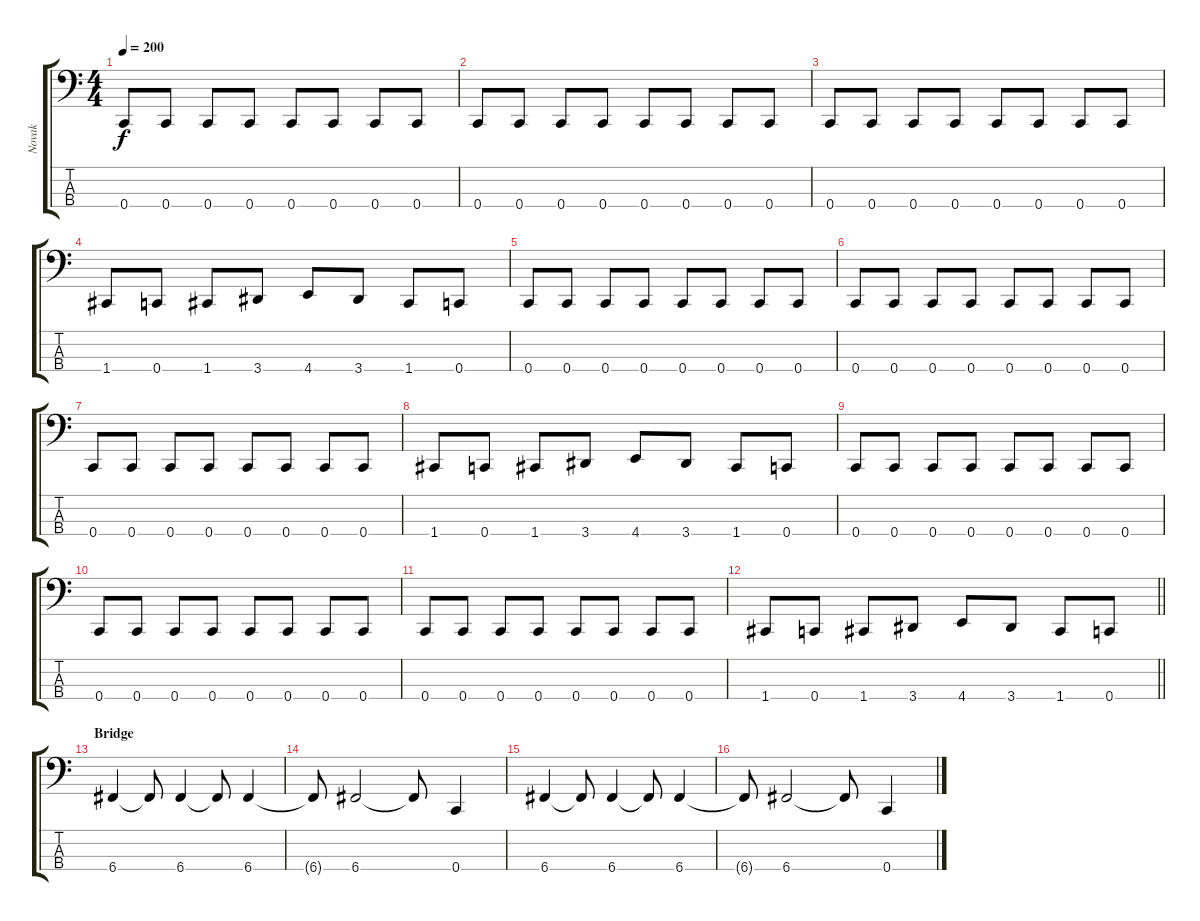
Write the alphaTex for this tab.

\track ("Novak" "Novak") {instrument electricbasspick}
\staff {score tabs}
\tuning (Eb2 Bb1 F1 C1) {hide}
\ts (4 4)
\tempo 200
\clef f4
\ks c
0.4.8{dy f} 0.4.8 0.4.8 0.4.8 0.4.8 0.4.8 0.4.8 0.4.8 |
0.4.8 0.4.8 0.4.8 0.4.8 0.4.8 0.4.8 0.4.8 0.4.8 |
0.4.8 0.4.8 0.4.8 0.4.8 0.4.8 0.4.8 0.4.8 0.4.8 |
1.4.8 0.4.8 1.4.8 3.4.8 4.4.8 3.4.8 1.4.8 0.4.8 |
0.4.8 0.4.8 0.4.8 0.4.8 0.4.8 0.4.8 0.4.8 0.4.8 |
0.4.8 0.4.8 0.4.8 0.4.8 0.4.8 0.4.8 0.4.8 0.4.8 |
0.4.8 0.4.8 0.4.8 0.4.8 0.4.8 0.4.8 0.4.8 0.4.8 |
1.4.8 0.4.8 1.4.8 3.4.8 4.4.8 3.4.8 1.4.8 0.4.8 |
0.4.8 0.4.8 0.4.8 0.4.8 0.4.8 0.4.8 0.4.8 0.4.8 |
0.4.8 0.4.8 0.4.8 0.4.8 0.4.8 0.4.8 0.4.8 0.4.8 |
0.4.8 0.4.8 0.4.8 0.4.8 0.4.8 0.4.8 0.4.8 0.4.8 |
\barLineRight lightlight
1.4.8 0.4.8 1.4.8 3.4.8 4.4.8 3.4.8 1.4.8 0.4.8 |
\section ("" "Bridge")
6.4.4 6.4{t}.8 6.4.4 6.4{t}.8 6.4.4 |
6.4{t}.8 6.4.2 6.4{t}.8 0.4.4 |
6.4.4 6.4{t}.8 6.4.4 6.4{t}.8 6.4.4 |
6.4{t}.8 6.4.2 6.4{t}.8 0.4.4
